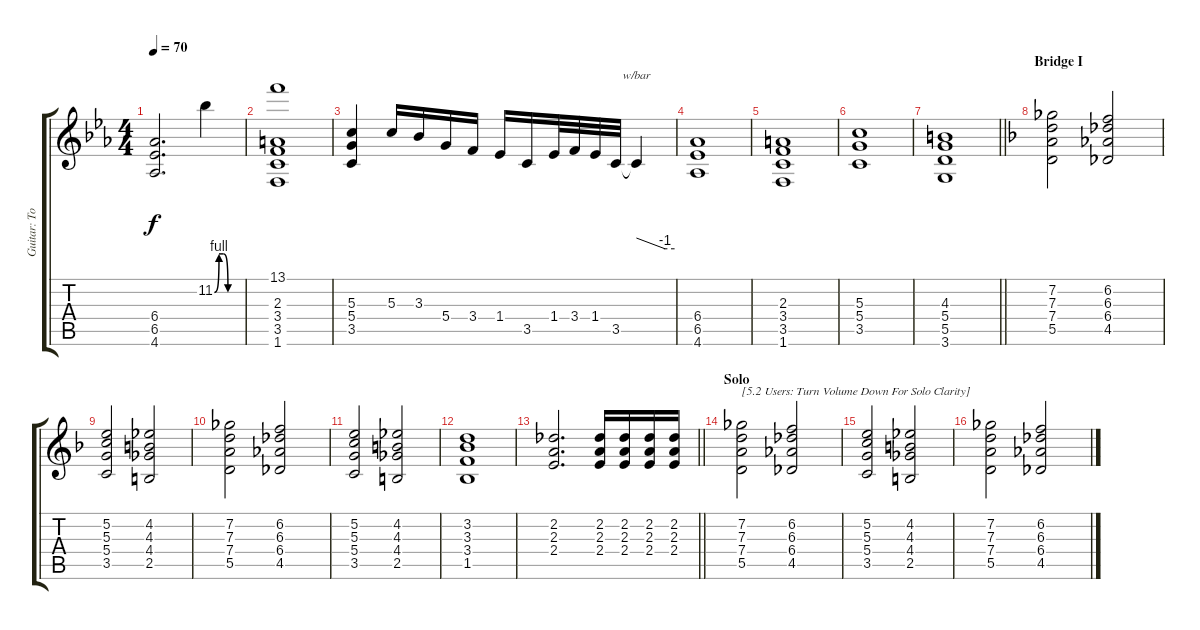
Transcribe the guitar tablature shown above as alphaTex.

\track ("Guitar: Tony" "Guitar: To") {instrument distortionguitar}
\staff {score tabs}
\tuning (E4 B3 G3 D3 A2 E2) {hide}
\ts (4 4)
\tempo 70
\clef g2
\ks eb
(6.4 6.5 4.6).2{d dy f} 11.2{be (custom 0 0 10 4 20 4 30 0 60 0)}.4 |
(13.1 2.3 3.4 3.5 1.6).1 |
(5.3 5.4 3.5).4 5.3.16 3.3.16 5.4.16 3.4.16 1.4.16 3.5.16 1.4.32 3.4.32 1.4.32 3.5.32 3.5{t}.4{tbe (custom default 0 0 45 -4 60 -4)} |
(6.4 6.5 4.6).1 |
(2.3 3.4 3.5 1.6).1 |
(5.3 5.4 3.5).1 |
\barLineRight lightlight
(4.3 5.4 5.5 3.6).1 |
\section ("" "Bridge I")
\ks dminor
(7.2 7.3 7.4 5.5).2 (6.2 6.3 6.4 4.5).2 |
(5.2 5.3 5.4 3.5).2 (4.2 4.3 4.4 2.5).2 |
(7.2 7.3 7.4 5.5).2 (6.2 6.3 6.4 4.5).2 |
(5.2 5.3 5.4 3.5).2 (4.2 4.3 4.4 2.5).2 |
(3.2 3.3 3.4 1.5).1 |
\barLineRight lightlight
(2.2 2.3 2.4).2{d} (2.2 2.3 2.4).16 (2.2 2.3 2.4).16 (2.2 2.3 2.4).16 (2.2 2.3 2.4).16 |
\section ("" "Solo")
(7.2 7.3 7.4 5.5).2{txt "[5.2 Users: Turn Volume Down For Solo Clarity]" volume 8} (6.2 6.3 6.4 4.5).2 |
(5.2 5.3 5.4 3.5).2 (4.2 4.3 4.4 2.5).2 |
(7.2 7.3 7.4 5.5).2 (6.2 6.3 6.4 4.5).2
